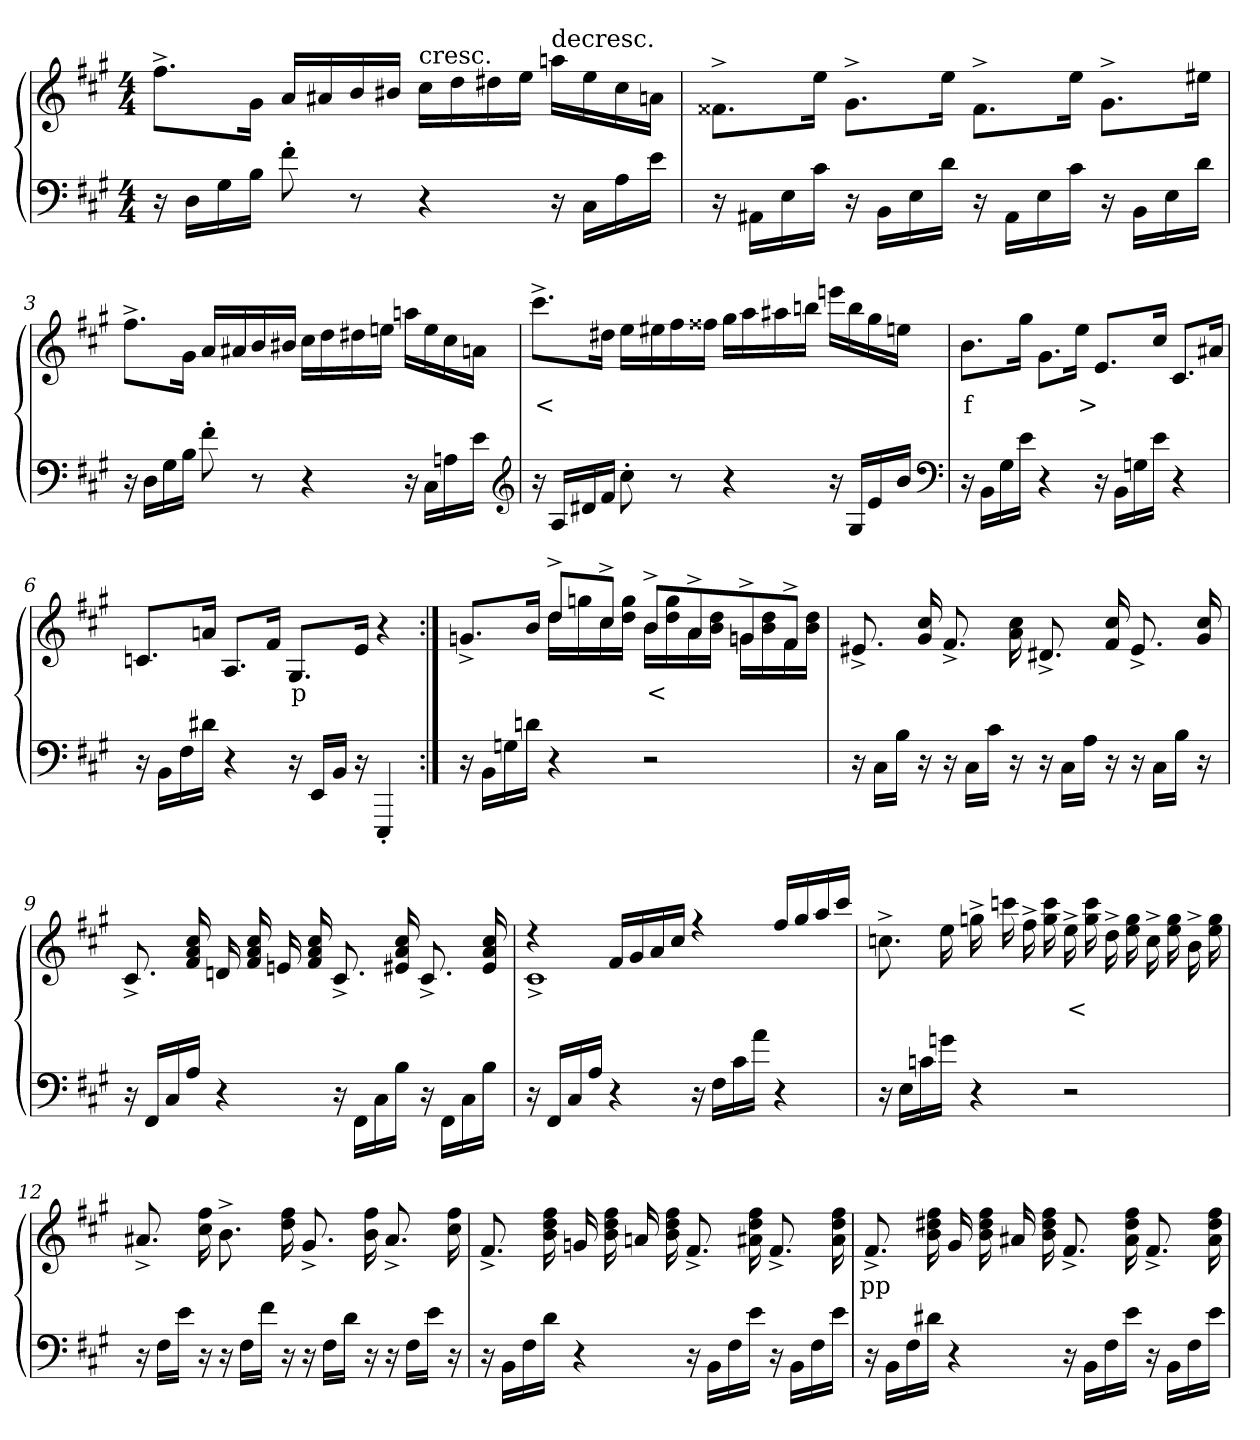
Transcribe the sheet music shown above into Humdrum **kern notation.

**kern	**kern	**text
*part2	*part1	*part1
*staff2	*staff1	*staff1
*clefF4	*clefG2	*
*k[f#c#g#]	*k[f#c#g#]	*
*M4/4	*M4/4	*
=	=	=
16r	8.ff#^>L	.
16DLL	.	.
16G#	.	.
16BJJ	16g#Jk	.
8f#'>	16aLL	.
.	16a#X	.
8r	16b	.
.	16b#XJJ	.
!	!LO:TX:a:t=cresc.	!
4r	16cc#LL	.
.	16dd	.
.	16dd#X	.
.	16eeJJ	.
!	!LO:TX:a:t=decresc.	!
16r	16aanLL	.
16C#LL	16ee	.
16A	16cc#	.
16eJJ	16anJJ	.
=2	=2	=2
16r	8.f##X^>L	.
16AA#XLL	.	.
16E	.	.
16c#JJ	16eeJk	.
16r	8.g#^>L	.
16BBLL	.	.
16E	.	.
16dJJ	16eeJk	.
16r	8.f##^>L	.
16AA#LL	.	.
16E	.	.
16c#JJ	16eeJk	.
16r	8.g#^>L	.
16BBLL	.	.
16E	.	.
16dJJ	16ee#XJk	.
=3	=3	=3
16r	8.ff#^>L	.
16DLL	.	.
16G#	.	.
16BJJ	16g#Jk	.
8f#'>	16aLL	.
.	16a#X	.
8r	16b	.
.	16b#XJJ	.
4r	16cc#LL	.
.	16dd	.
.	16dd#X	.
.	16eenJJ	.
16r	16aanLL	.
16C#LL	16ee	.
16An	16cc#	.
16eJJ	16anJJ	.
*clefG2	*	*
=4	=4	=4
16r	8.ccc#^>L	<
16ALL	.	.
16d#X	.	.
16f#JJ	16dd#XJk	.
8cc#'>	16eeLL	.
.	16ee#X	.
8r	16ff#	.
.	16ff##XJJ	.
4r	16gg#LL	.
.	16aa	.
.	16aa#X	.
.	16bbnJJ	.
16r	16eeenLL	.
16G#LL	16bb	.
16e	16gg#	.
16bJJ	16eenJJ	.
*clefF4	*	*
=5	=5	=5
16r	8.bL	f
16BBLL	.	.
16G#	.	.
16eJJ	16gg#Jk	.
4r	8.g#L	.
.	16eeJk	>
16r	8.eL	.
16BBLL	.	.
16Gn	.	.
16eJJ	16cc#Jk	.
4r	8.c#L	.
.	16a#XJk	.
=6	=6	=6
16r	8.cnL	.
16BBLL	.	.
16F#	.	.
16d#XJJ	16anJk	.
4r	8.AL	.
.	16f#Jk	.
16r	8.G#L	p
16EELL	.	.
16BBJJ	.	.
16r	16eJk	.
4EEE'>	4r	.
=7:|!	=7:|!	=7:|!
*	*^	*
16r	8.gn^>L	4ryy	.
16BBLL	.	.	.
16Gn	.	.	.
16dnJJ	16bJk	.	.
4r	8dd^>L	16ddLL	.
.	.	16ggn	.
.	8cc#^>J	16cc#	.
.	.	16dd 16ggJJ	.
2r	8b^>L	16bLL	<
.	.	16dd 16gg	.
.	8a^>	16a	.
.	.	16b 16ddJJ	.
.	8gn^>	16gnLL	.
.	.	16b 16dd	.
.	8f#^>J	16f#	.
.	.	16b 16ddJJ	.
*	*v	*v	*
=8	=8	=8
16r	8.e#X^>	.
16C#LL	.	.
16BJJ	.	.
16r	16g# 16cc#	.
16r	8.f#^>	.
16C#LL	.	.
16c#JJ	.	.
16r	16a 16cc#	.
16r	8.d#X^>	.
16C#LL	.	.
16AJJ	.	.
16r	16f# 16cc#	.
16r	8.e#^>	.
16C#LL	.	.
16BJJ	.	.
16r	16g# 16cc#	.
=9	=9	=9
16r	8.c#^>	.
16FF#LL	.	.
16C#	.	.
16AJJ	16f# 16a 16cc#	.
4r	16dn	.
.	16f# 16a 16cc#	.
.	16en	.
.	16f# 16a 16cc#	.
16r	8.c#^>	.
16FF#LL	.	.
16C#	.	.
16BJJ	16e#X 16a 16cc#	.
16r	8.c#^>	.
16FF#LL	.	.
16C#	.	.
16BJJ	16e# 16a 16cc#	.
=10	=10	=10
*	*^	*
16r	4r	1c#^>	.
16FF#LL	.	.	.
16C#	.	.	.
16AJJ	.	.	.
4r	16f#LL	.	.
.	16g#	.	.
.	16a	.	.
.	16cc#JJ	.	.
16r	4r	.	.
16F#LL	.	.	.
16c#	.	.	.
16aJJ	.	.	.
4r	16ff#LL	.	.
.	16gg#	.	.
.	16aa	.	.
.	16ccc#JJ	.	.
*	*v	*v	*
=11	=11	=11
16r	8.ccn^>	.
16ELL	.	.
16cn	.	.
16gnJJ	16ee	.
4r	16ggn^>	.
.	16cccn	.
.	16ff#^>	.
.	16gg 16ccc	.
2r	16ee^>	<
.	16gg 16ccc	.
.	16dd^>	.
.	16ee 16gg	.
.	16cc^>	.
.	16ee 16gg	.
.	16b^>	.
.	16ee 16gg	.
=12	=12	=12
16r	8.a#X^>	.
16F#LL	.	.
16eJJ	.	.
16r	16cc# 16ff#	.
16r	8.b^>	.
16F#LL	.	.
16f#JJ	.	.
16r	16dd 16ff#	.
16r	8.g#^>	.
16F#LL	.	.
16dJJ	.	.
16r	16b 16ff#	.
16r	8.a#^>	.
16F#LL	.	.
16eJJ	.	.
16r	16cc# 16ff#	.
=13	=13	=13
16r	8.f#^>	.
16BBLL	.	.
16F#	.	.
16dJJ	16b 16dd 16ff#	.
4r	16gn	.
.	16b 16dd 16ff#	.
.	16an	.
.	16b 16dd 16ff#	.
16r	8.f#^>	.
16BBLL	.	.
16F#	.	.
16eJJ	16a#X 16dd 16ff#	.
16r	8.f#^>	.
16BBLL	.	.
16F#	.	.
16eJJ	16a# 16dd 16ff#	.
=14	=14	=14
16r	8.f#^>	pp
16BBLL	.	.
16F#	.	.
16d#XJJ	16b 16dd#X 16ff#	.
4r	16g#	.
.	16b 16dd# 16ff#	.
.	16a#X	.
.	16b 16dd# 16ff#	.
16r	8.f#^>	.
16BBLL	.	.
16F#	.	.
16eJJ	16a# 16dd# 16ff#	.
16r	8.f#^>	.
16BBLL	.	.
16F#	.	.
16eJJ	16a# 16dd# 16ff#	.
=	=	=
*-	*-	*-
